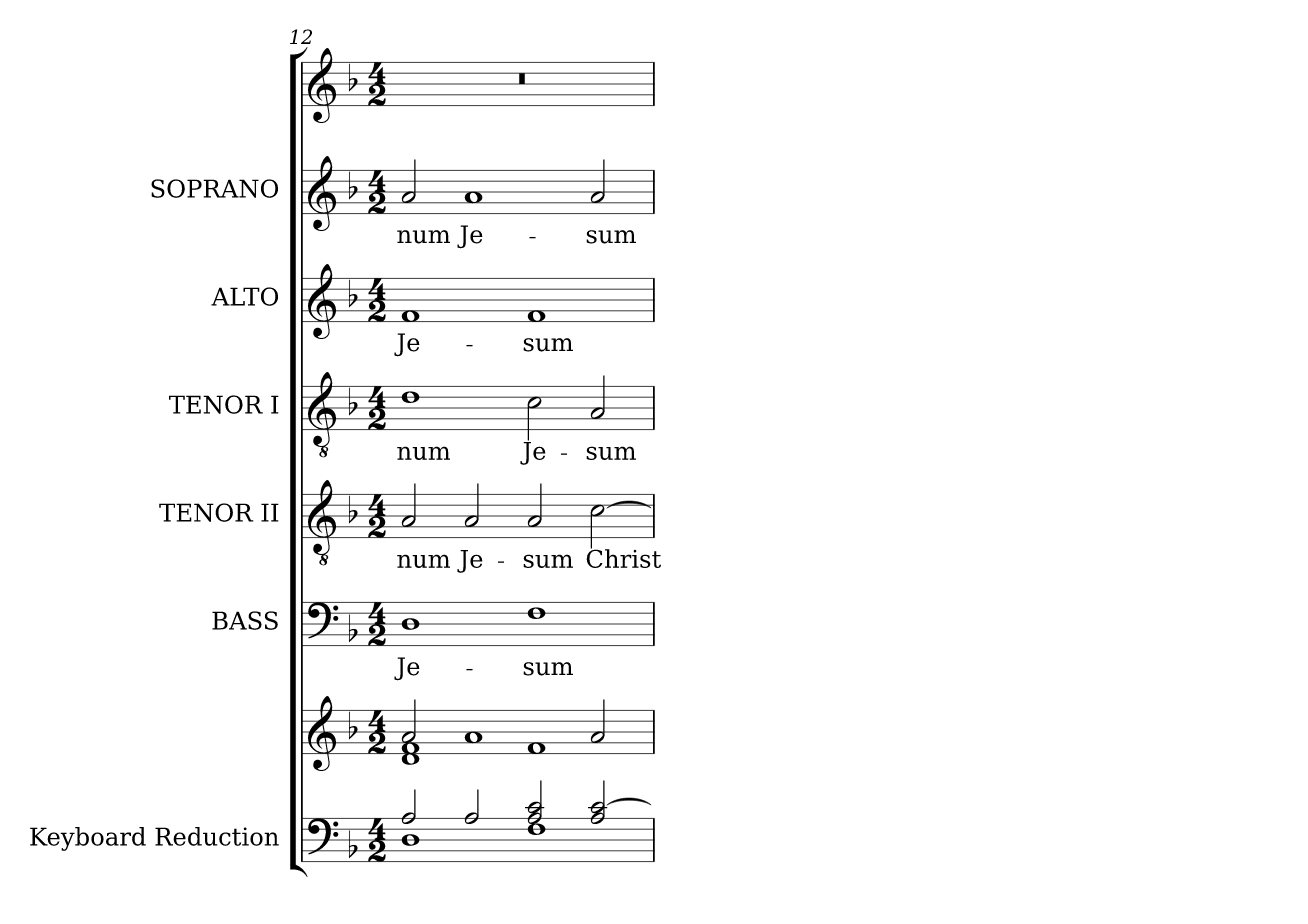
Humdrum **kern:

**kern	**kern	**kern	**text	**kern	**text	**kern	**text	**kern	**text	**kern	**text	**kern
*part7	*part7	*part6	*part6	*part5	*part5	*part4	*part4	*part3	*part3	*part2	*part2	*part1
*staff8	*staff7	*staff6	*staff6	*staff5	*staff5	*staff4	*staff4	*staff3	*staff3	*staff2	*staff2	*staff1
*I"Keyboard Reduction	*	*I"BASS	*	*I"TENOR II	*	*I"TENOR I	*	*I"ALTO	*	*I"SOPRANO	*	*
*I'Reduc.	*	*I'B.	*	*I'T. II	*	*I'T. I	*	*I'A.	*	*I'S.	*	*
*clefF4	*clefG2	*clefF4	*	*clefGv2	*	*clefGv2	*	*clefG2	*	*clefG2	*	*clefG2
*	*	*	*	*ITrd7c12	*	*ITrd7c12	*	*	*	*	*	*
*k[b-]	*k[b-]	*k[b-]	*	*k[b-]	*	*k[b-]	*	*k[b-]	*	*k[b-]	*	*k[b-]
*F:	*F:	*F:	*	*F:	*	*F:	*	*F:	*	*F:	*	*F:
*M4/2	*M4/2	*M4/2	*	*M4/2	*	*M4/2	*	*M4/2	*	*M4/2	*	*M4/2
=12	=12	=12	=12	=12	=12	=12	=12	=12	=12	=12	=12	=12
*^	*^	*	*	*	*	*	*	*	*	*	*	*
!	!	!	!	!	!LO:LY:b:color=#000000	!	!	!	!	!	!	!	!	!
!	!	!	!	!	!	!	!LO:LY:b:color=#000000	!	!	!	!	!	!	!
!	!	!	!	!	!	!	!	!	!LO:LY:b:color=#000000	!	!	!	!	!
!	!	!	!	!	!	!	!	!	!	!	!LO:LY:b:color=#000000	!	!	!
!	!	!	!	!	!	!	!	!	!	!	!	!	!LO:LY:b:color=#000000	!LO:N:vis=1
2Ai/	1Di	2ai/	1di 1fi	1Di	Je-	2AAi/	-num	1Di	-num	1fi	Je-	2ai/	-num	0r
!	!	!	!	!	!	!	!LO:LY:b:color=#000000	!	!	!	!	!	!	!
!	!	!	!	!	!	!	!	!	!	!	!	!	!LO:LY:b:color=#000000	!
2Ai/	.	1ai	.	.	.	2AAi/	Je-	.	.	.	.	1ai	Je-	.
!	!	!	!	!	!LO:LY:b:color=#000000	!	!	!	!	!	!	!	!	!
!	!	!	!	!	!	!	!LO:LY:b:color=#000000	!	!	!	!	!	!	!
!	!	!	!	!	!	!	!	!	!LO:LY:b:color=#000000	!	!	!	!	!
!	!	!	!	!	!	!	!	!	!	!	!LO:LY:b:color=#000000	!	!	!
2Ai/ 2ci	1Fi	.	1fi	1Fi	-sum	2AAi/	-sum	2Ci\	Je-	1fi	-sum	.	.	.
!	!	!	!	!	!	!	!LO:LY:b:color=#000000	!	!	!	!	!	!	!
!	!	!	!	!	!	!	!	!	!LO:LY:b:color=#000000	!	!	!	!	!
!	!	!	!	!	!	!	!	!	!	!	!	!	!LO:LY:b:color=#000000	!
2Ai/ [2ci	.	2ai/	.	.	.	[2Ci\	Christ-	2AAi/	-sum	.	.	2ai/	-sum	.
*v	*v	*	*	*	*	*	*	*	*	*	*	*	*	*
*	*v	*v	*	*	*	*	*	*	*	*	*	*	*
=	=	=	=	=	=	=	=	=	=	=	=	=
*-	*-	*-	*-	*-	*-	*-	*-	*-	*-	*-	*-	*-
